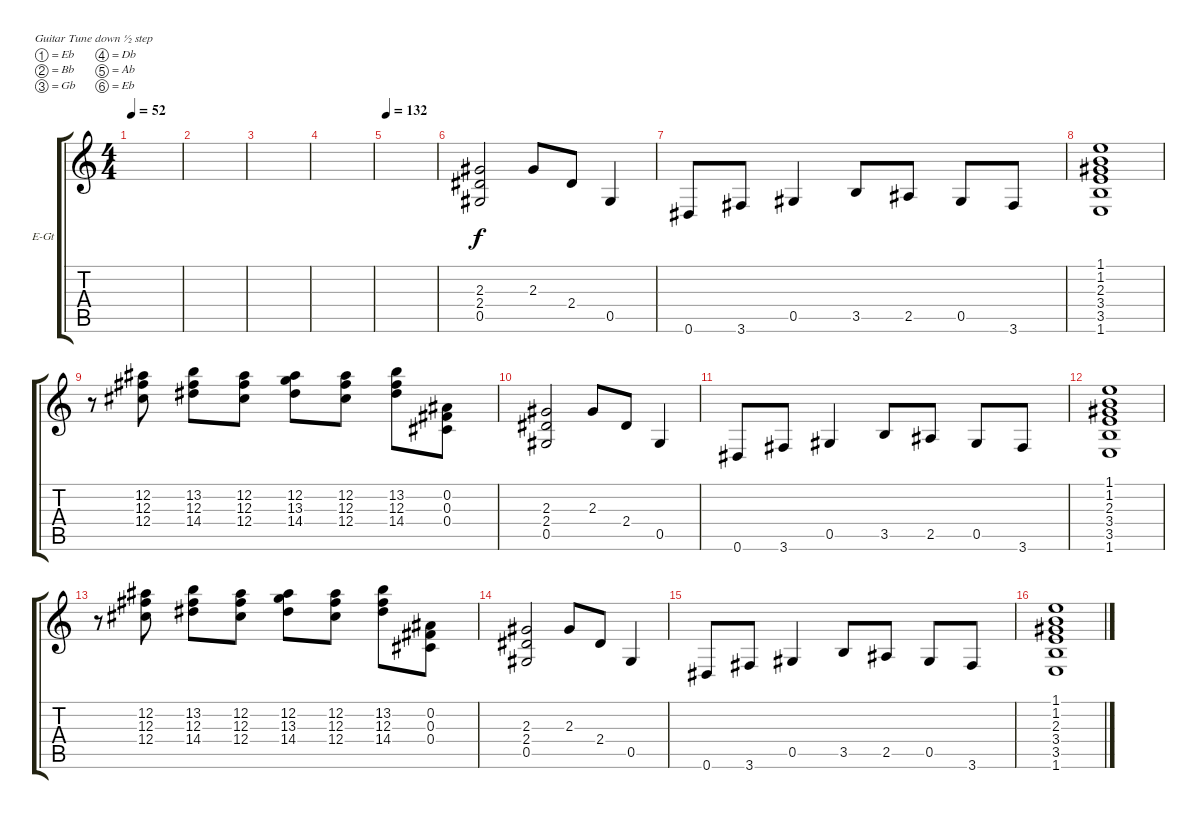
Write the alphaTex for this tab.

\defaultSystemsLayout 4
\bracketExtendMode groupsimilarinstruments
\firstSystemTrackNameOrientation horizontal
\otherSystemsTrackNameOrientation horizontal
\track ("ACE FREHLEY" "E-Gt") {solo instrument distortionguitar}
\staff {score tabs}
\tuning (Eb4 Bb3 Gb3 Db3 Ab2 Eb2)
\ts (4 4)
\tempo 52
\clef g2
\ks aminor
|
|
|
|
\tempo 132
|
(0.5 2.4 2.3).2 2.3.8 2.4.8 0.5.4 |
0.6.8 3.6.8 0.5.4 3.5.8 2.5.8 0.5.8 3.6.8 |
(3.5 3.4 2.3 1.6 1.2 1.1).1 |
r.8 (12.2 12.3 12.4).8 (14.4 12.3 13.2).8 (12.2 12.3 12.4).8 (14.4 13.3 12.2).8 (12.2 12.3 12.4).8 (14.4 12.3 13.2).8 (0.2 0.3 0.4).8 |
(0.5 2.4 2.3).2 2.3.8 2.4.8 0.5.4 |
0.6.8 3.6.8 0.5.4 3.5.8 2.5.8 0.5.8 3.6.8 |
(3.5 3.4 2.3 1.6 1.2 1.1).1 |
r.8 (12.2 12.3 12.4).8 (14.4 12.3 13.2).8 (12.2 12.3 12.4).8 (14.4 13.3 12.2).8 (12.2 12.3 12.4).8 (14.4 12.3 13.2).8 (0.2 0.3 0.4).8 |
(0.5 2.4 2.3).2 2.3.8 2.4.8 0.5.4 |
0.6.8 3.6.8 0.5.4 3.5.8 2.5.8 0.5.8 3.6.8 |
(3.5 3.4 2.3 1.6 1.2 1.1).1
